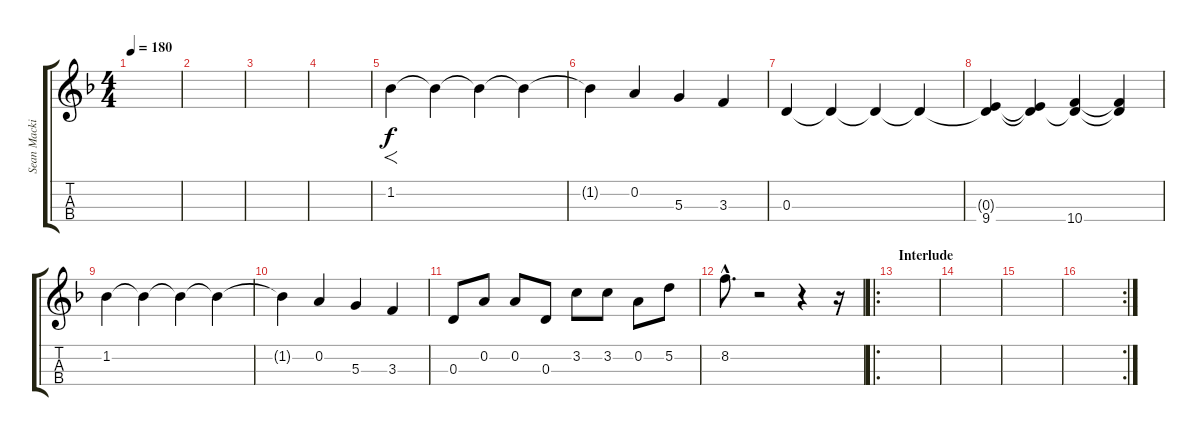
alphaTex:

\track ("Sean Mackin (Violin)" "Sean Macki") {instrument violin}
\staff {score tabs}
\tuning (E5 A4 D4 G3) {hide}
\ts (4 4)
\tempo 180
\clef g2
\ks f
|
|
|
|
1.2.4{f volume 14} 1.2{t}.4 1.2{t}.4 1.2{t}.4 |
1.2{t}.4 0.2.4 5.3.4 3.3.4 |
0.3.4 0.3{t}.4 0.3{t}.4 0.3{t}.4 |
(0.3{t} 9.4).4 (0.3{t} 9.4{t}).4 (0.3{t} 10.4).4 (0.3{t} 10.4{t}).4 |
1.2.4 1.2{t}.4 1.2{t}.4 1.2{t}.4 |
1.2{t}.4 0.2.4 5.3.4 3.3.4 |
0.3.8 0.2.8 0.2.8 0.3.8 3.2.8 3.2.8 0.2.8 5.2.8 |
8.2{hac}.8{d} r.2 r.4 r.16 |
\ro
\section ("" "Interlude")
|
|
|
\rc 2
